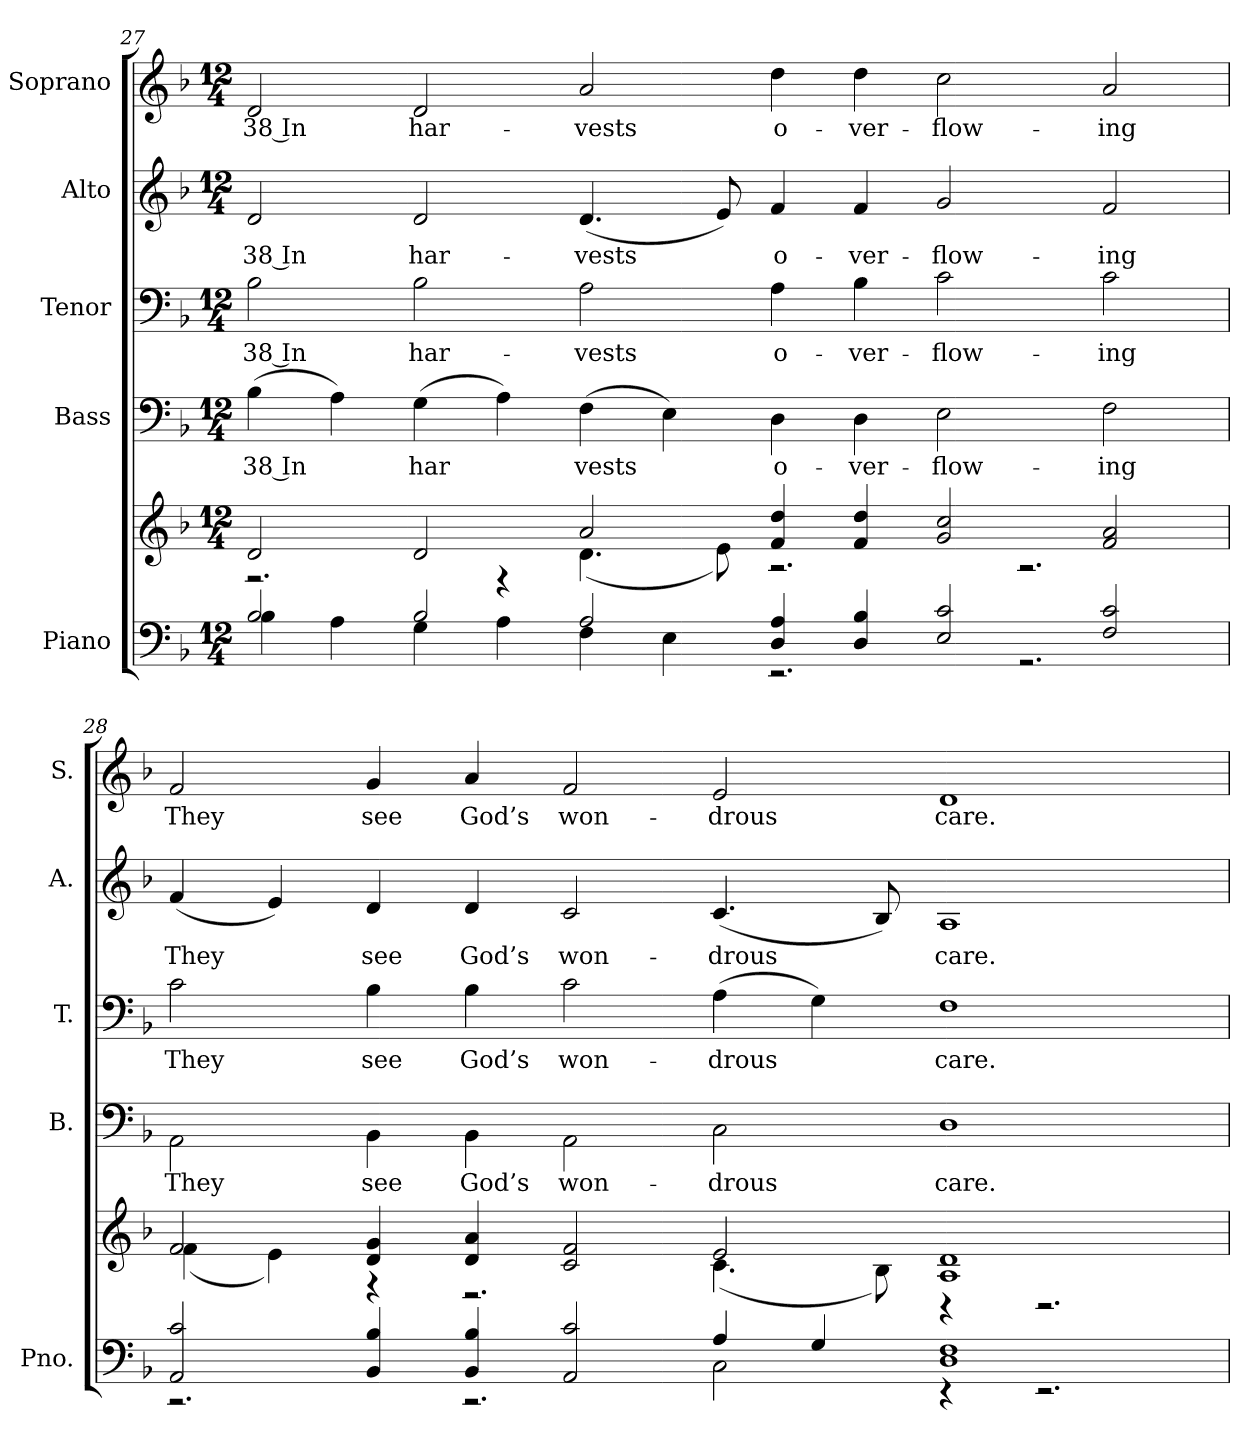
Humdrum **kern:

**kern	**kern	**kern	**text	**kern	**text	**kern	**text	**kern	**text
*part5	*part5	*part4	*part4	*part3	*part3	*part2	*part2	*part1	*part1
*staff6	*staff5	*staff4	*staff4	*staff3	*staff3	*staff2	*staff2	*staff1	*staff1
*I"Piano	*	*I"Bass	*	*I"Tenor	*	*I"Alto	*	*I"Soprano	*
*I'Pno.	*	*I'B.	*	*I'T.	*	*I'A.	*	*I'S.	*
!!LO:PB:g=z
*clefF4	*clefG2	*clefF4	*	*clefF4	*	*clefG2	*	*clefG2	*
*k[b-]	*k[b-]	*k[b-]	*	*k[b-]	*	*k[b-]	*	*k[b-]	*
*F:	*F:	*F:	*	*F:	*	*F:	*	*F:	*
*M12/4	*M12/4	*M12/4	*	*M12/4	*	*M12/4	*	*M12/4	*
=27	=27	=27	=27	=27	=27	=27	=27	=27	=27
*^	*^	*	*	*	*	*	*	*	*
!	!	!	!	!	!LO:LY:b:color=#000000	!	!	!	!	!	!
!	!	!	!	!	!	!	!LO:LY:b:color=#000000	!	!	!	!
!	!	!	!	!	!	!	!	!	!LO:LY:b:color=#000000	!	!
!	!	!	!	!	!	!	!	!	!	!	!LO:LY:b:color=#000000
2B-i/	4B-i\	2di/	2.r	(4B-i\	38 In	2B-i\	38 In	2di/	38 In	2di/	38 In
.	4Ai\	.	.	4Ai\)	.	.	.	.	.	.	.
!	!	!	!	!	!LO:LY:b:color=#000000	!	!	!	!	!	!
!	!	!	!	!	!	!	!LO:LY:b:color=#000000	!	!	!	!
!	!	!	!	!	!	!	!	!	!LO:LY:b:color=#000000	!	!
!	!	!	!	!	!	!	!	!	!	!	!LO:LY:b:color=#000000
2B-i/	4Gi\	2di/	.	(4Gi\	har	2B-i\	har-	2di/	har-	2di/	har-
.	4Ai\	.	4r	4Ai\)	.	.	.	.	.	.	.
!	!	!	!	!	!LO:LY:b:color=#000000	!	!	!	!	!	!
!	!	!	!	!	!	!	!LO:LY:b:color=#000000	!	!	!	!
!	!	!	!	!	!	!	!	!	!LO:LY:b:color=#000000	!	!
!	!	!	!	!	!	!	!	!	!	!	!LO:LY:b:color=#000000
2Ai/	4Fi\	2ai/	(4.di\	(4Fi\	vests	2Ai\	-vests	(4.di/	-vests	2ai/	-vests
.	4Ei\	.	.	4Ei\)	.	.	.	.	.	.	.
.	.	.	8ei\)	.	.	.	.	8ei/)	.	.	.
!	!	!	!	!	!LO:LY:b:color=#000000	!	!	!	!	!	!
!	!	!	!	!	!	!	!LO:LY:b:color=#000000	!	!	!	!
!	!	!	!	!	!	!	!	!	!LO:LY:b:color=#000000	!	!
!	!	!	!	!	!	!	!	!	!	!	!LO:LY:b:color=#000000
4Di/ 4Ai	2.r	4fi/ 4ddi	2.r	4Di\	o-	4Ai\	o-	4fi/	o-	4ddi\	o-
!	!	!	!	!	!LO:LY:b:color=#000000	!	!	!	!	!	!
!	!	!	!	!	!	!	!LO:LY:b:color=#000000	!	!	!	!
!	!	!	!	!	!	!	!	!	!LO:LY:b:color=#000000	!	!
!	!	!	!	!	!	!	!	!	!	!	!LO:LY:b:color=#000000
4Di/ 4B-i	.	4fi/ 4ddi	.	4Di\	-ver-	4B-i\	-ver-	4fi/	-ver-	4ddi\	-ver-
!	!	!	!	!	!LO:LY:b:color=#000000	!	!	!	!	!	!
!	!	!	!	!	!	!	!LO:LY:b:color=#000000	!	!	!	!
!	!	!	!	!	!	!	!	!	!LO:LY:b:color=#000000	!	!
!	!	!	!	!	!	!	!	!	!	!	!LO:LY:b:color=#000000
2Ei/ 2ci	.	2gi/ 2cci	.	2Ei\	-flow-	2ci\	-flow-	2gi/	-flow-	2cci\	-flow-
.	2.r	.	2.r	.	.	.	.	.	.	.	.
!	!	!	!	!	!LO:LY:b:color=#000000	!	!	!	!	!	!
!	!	!	!	!	!	!	!LO:LY:b:color=#000000	!	!	!	!
!	!	!	!	!	!	!	!	!	!LO:LY:b:color=#000000	!	!
!	!	!	!	!	!	!	!	!	!	!	!LO:LY:b:color=#000000
2Fi/ 2ci	.	2fi/ 2ai	.	2Fi\	-ing	2ci\	-ing	2fi/	-ing	2ai/	-ing
!!LO:PB:g=z
=28	=28	=28	=28	=28	=28	=28	=28	=28	=28	=28	=28
!	!	!	!	!	!LO:LY:b:color=#000000	!	!	!	!	!	!
!	!	!	!	!	!	!	!LO:LY:b:color=#000000	!	!	!	!
!	!	!	!	!	!	!	!	!	!LO:LY:b:color=#000000	!	!
!	!	!	!	!	!	!	!	!	!	!	!LO:LY:b:color=#000000
2AAi/ 2ci	2.r	2fi/	(4fi\	2AAi\	They	2ci\	They	(4fi/	They	2fi/	They
.	.	.	4ei\)	.	.	.	.	4ei/)	.	.	.
!	!	!	!	!	!LO:LY:b:color=#000000	!	!	!	!	!	!
!	!	!	!	!	!	!	!LO:LY:b:color=#000000	!	!	!	!
!	!	!	!	!	!	!	!	!	!LO:LY:b:color=#000000	!	!
!	!	!	!	!	!	!	!	!	!	!	!LO:LY:b:color=#000000
4BB-i/ 4B-i	.	4di/ 4gi	4r	4BB-i\	see	4B-i\	see	4di/	see	4gi/	see
!	!	!	!	!	!LO:LY:b:color=#000000	!	!	!	!	!	!
!	!	!	!	!	!	!	!LO:LY:b:color=#000000	!	!	!	!
!	!	!	!	!	!	!	!	!	!LO:LY:b:color=#000000	!	!
!	!	!	!	!	!	!	!	!	!	!	!LO:LY:b:color=#000000
4BB-i/ 4B-i	2.r	4di/ 4ai	2.r	4BB-i\	God’s	4B-i\	God’s	4di/	God’s	4ai/	God’s
!	!	!	!	!	!LO:LY:b:color=#000000	!	!	!	!	!	!
!	!	!	!	!	!	!	!LO:LY:b:color=#000000	!	!	!	!
!	!	!	!	!	!	!	!	!	!LO:LY:b:color=#000000	!	!
!	!	!	!	!	!	!	!	!	!	!	!LO:LY:b:color=#000000
2AAi/ 2ci	.	2ci/ 2fi	.	2AAi\	won-	2ci\	won-	2ci/	won-	2fi/	won-
!	!	!	!	!	!LO:LY:b:color=#000000	!	!	!	!	!	!
!	!	!	!	!	!	!	!LO:LY:b:color=#000000	!	!	!	!
!	!	!	!	!	!	!	!	!	!LO:LY:b:color=#000000	!	!
!	!	!	!	!	!	!	!	!	!	!	!LO:LY:b:color=#000000
4Ai/	2Ci\	2ei/	(4.ci\	2Ci\	-drous	(4Ai\	-drous	(4.ci/	-drous	2ei/	-drous
4Gi/	.	.	.	.	.	4Gi\)	.	.	.	.	.
.	.	.	8B-i\)	.	.	.	.	8B-i/)	.	.	.
!	!	!	!	!	!LO:LY:b:color=#000000	!	!	!	!	!	!
!	!	!	!	!	!	!	!LO:LY:b:color=#000000	!	!	!	!
!	!	!	!	!	!	!	!	!	!LO:LY:b:color=#000000	!	!
!	!	!	!	!	!	!	!	!	!	!	!LO:LY:b:color=#000000
1Di 1Fi	4r	1Ai 1di	4r	1Di	care.	1Fi	care.	1Ai	care.	1di	care.
.	2.r	.	2.r	.	.	.	.	.	.	.	.
*v	*v	*	*	*	*	*	*	*	*	*	*
*	*v	*v	*	*	*	*	*	*	*	*
=	=	=	=	=	=	=	=	=	=
*-	*-	*-	*-	*-	*-	*-	*-	*-	*-
